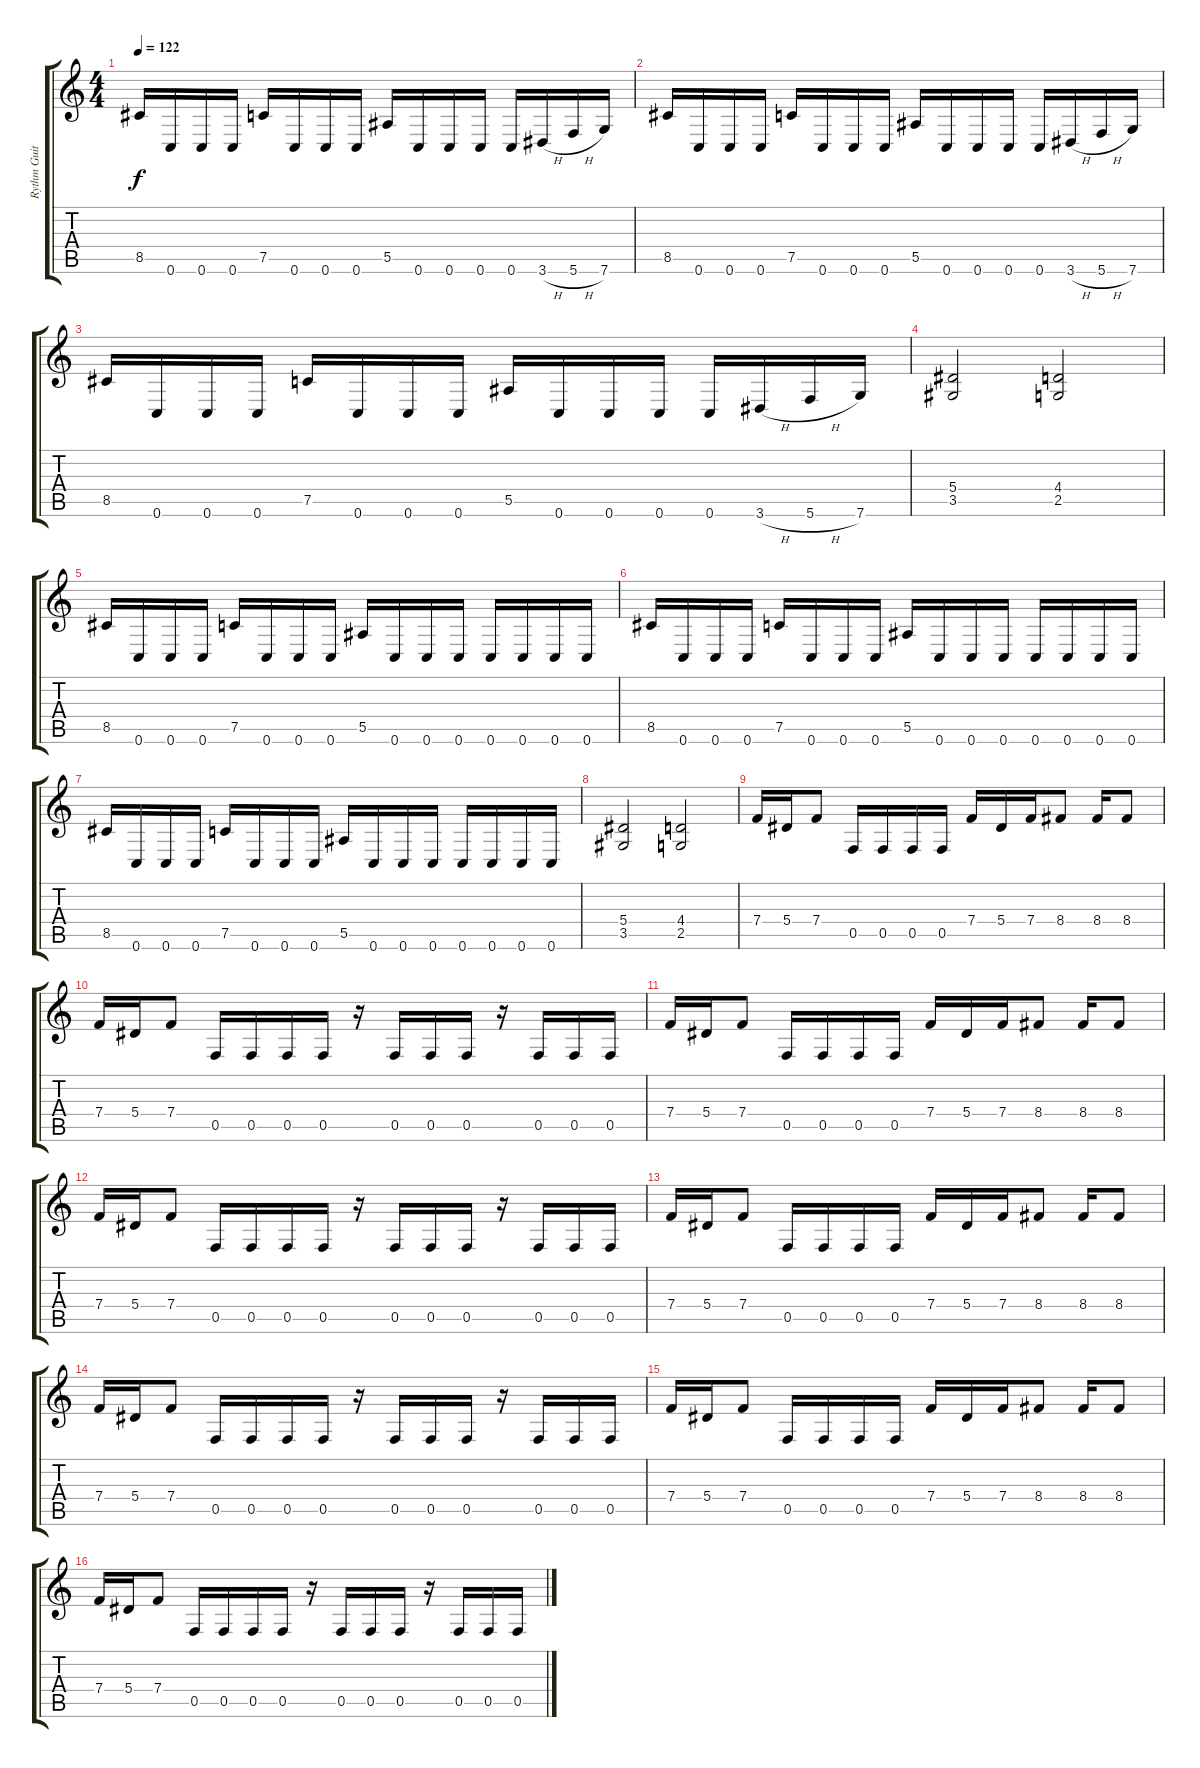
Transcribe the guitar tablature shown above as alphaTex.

\track ("Rythm Guitar (Right)" "Rythm Guit") {instrument distortionguitar}
\staff {score tabs}
\tuning (C4 G3 Eb3 Bb2 F2 C2) {hide}
\ts (4 4)
\tempo 122
\clef g2
\ks c
8.5.16{dy f} 0.6.16 0.6.16 0.6.16 7.5.16 0.6.16 0.6.16 0.6.16 5.5.16 0.6.16 0.6.16 0.6.16 0.6.16 3.6{h}.16 5.6{h}.16 7.6.16 |
8.5.16 0.6.16 0.6.16 0.6.16 7.5.16 0.6.16 0.6.16 0.6.16 5.5.16 0.6.16 0.6.16 0.6.16 0.6.16 3.6{h}.16 5.6{h}.16 7.6.16 |
8.5.16 0.6.16 0.6.16 0.6.16 7.5.16 0.6.16 0.6.16 0.6.16 5.5.16 0.6.16 0.6.16 0.6.16 0.6.16 3.6{h}.16 5.6{h}.16 7.6.16 |
(5.4 3.5).2 (4.4 2.5).2 |
8.5.16 0.6.16 0.6.16 0.6.16 7.5.16 0.6.16 0.6.16 0.6.16 5.5.16 0.6.16 0.6.16 0.6.16 0.6.16 0.6.16 0.6.16 0.6.16 |
8.5.16 0.6.16 0.6.16 0.6.16 7.5.16 0.6.16 0.6.16 0.6.16 5.5.16 0.6.16 0.6.16 0.6.16 0.6.16 0.6.16 0.6.16 0.6.16 |
8.5.16 0.6.16 0.6.16 0.6.16 7.5.16 0.6.16 0.6.16 0.6.16 5.5.16 0.6.16 0.6.16 0.6.16 0.6.16 0.6.16 0.6.16 0.6.16 |
(5.4 3.5).2 (4.4 2.5).2 |
7.4.16 5.4.16 7.4.8 0.5.16 0.5.16 0.5.16 0.5.16 7.4.16 5.4.16 7.4.16 8.4.8 8.4.16 8.4.8 |
7.4.16 5.4.16 7.4.8 0.5.16 0.5.16 0.5.16 0.5.16 r.16 0.5.16 0.5.16 0.5.16 r.16 0.5.16 0.5.16 0.5.16 |
7.4.16 5.4.16 7.4.8 0.5.16 0.5.16 0.5.16 0.5.16 7.4.16 5.4.16 7.4.16 8.4.8 8.4.16 8.4.8 |
7.4.16 5.4.16 7.4.8 0.5.16 0.5.16 0.5.16 0.5.16 r.16 0.5.16 0.5.16 0.5.16 r.16 0.5.16 0.5.16 0.5.16 |
7.4.16 5.4.16 7.4.8 0.5.16 0.5.16 0.5.16 0.5.16 7.4.16 5.4.16 7.4.16 8.4.8 8.4.16 8.4.8 |
7.4.16 5.4.16 7.4.8 0.5.16 0.5.16 0.5.16 0.5.16 r.16 0.5.16 0.5.16 0.5.16 r.16 0.5.16 0.5.16 0.5.16 |
7.4.16 5.4.16 7.4.8 0.5.16 0.5.16 0.5.16 0.5.16 7.4.16 5.4.16 7.4.16 8.4.8 8.4.16 8.4.8 |
7.4.16 5.4.16 7.4.8 0.5.16 0.5.16 0.5.16 0.5.16 r.16 0.5.16 0.5.16 0.5.16 r.16 0.5.16 0.5.16 0.5.16
